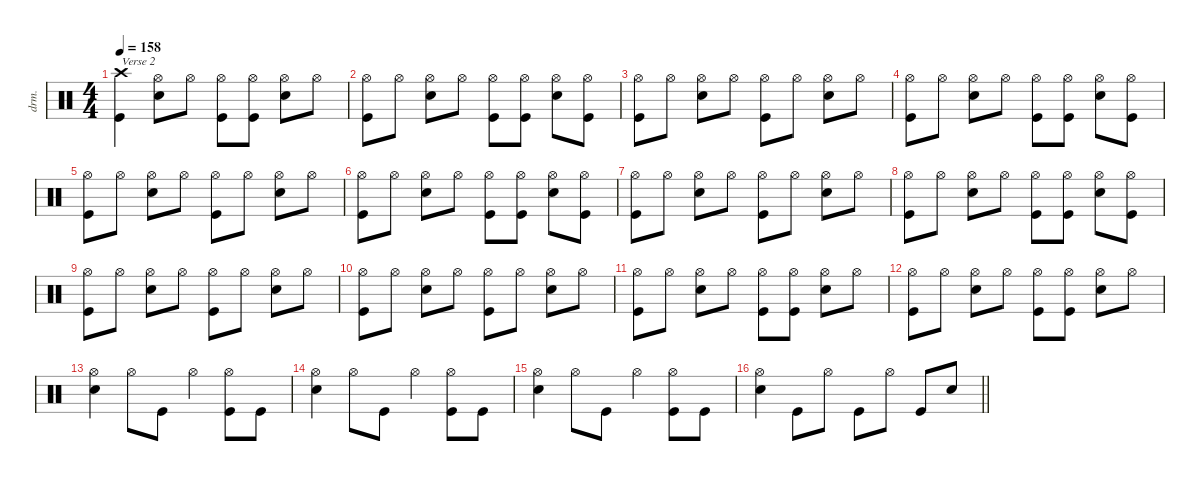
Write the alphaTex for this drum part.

\defaultSystemsLayout 4
\hideDynamics
\bracketExtendMode nobrackets
\otherSystemsTrackNameOrientation horizontal
\track ("Menza" "drm.") {instrument percussion}
\staff {score}
\articulation defaults
\ts (4 4)
\tempo 158
\clef neutral
\ks c
("Crash high (hit)" "Kick (hit)").4{txt "Verse 2" dy f beam Down} ("Hi-Hat (open)" "Snare (hit) 2").8{beam Down} "Hi-Hat (open)".8{beam Down} ("Hi-Hat (open)" "Kick (hit)").8{beam Down} ("Hi-Hat (open)" "Kick (hit)").8{beam Down} ("Hi-Hat (open)" "Snare (hit) 2").8{beam Down} "Hi-Hat (open)".8{beam Down} |
("Hi-Hat (open)" "Kick (hit)").8{beam Down} "Hi-Hat (open)".8{beam Down} ("Hi-Hat (open)" "Snare (hit) 2").8{beam Down} "Hi-Hat (open)".8{beam Down} ("Hi-Hat (open)" "Kick (hit)").8{beam Down} ("Hi-Hat (open)" "Kick (hit)").8{beam Down} ("Hi-Hat (open)" "Snare (hit) 2").8{beam Down} ("Hi-Hat (open)" "Kick (hit)").8{beam Down} |
("Hi-Hat (open)" "Kick (hit)").8{beam Down} "Hi-Hat (open)".8{beam Down} ("Hi-Hat (open)" "Snare (hit) 2").8{beam Down} "Hi-Hat (open)".8{beam Down} ("Hi-Hat (open)" "Kick (hit)").8{beam Down} "Hi-Hat (open)".8{beam Down} ("Hi-Hat (open)" "Snare (hit) 2").8{beam Down} "Hi-Hat (open)".8{beam Down} |
("Hi-Hat (open)" "Kick (hit)").8{beam Down} "Hi-Hat (open)".8{beam Down} ("Hi-Hat (open)" "Snare (hit) 2").8{beam Down} "Hi-Hat (open)".8{beam Down} ("Hi-Hat (open)" "Kick (hit)").8{beam Down} ("Hi-Hat (open)" "Kick (hit)").8{beam Down} ("Hi-Hat (open)" "Snare (hit) 2").8{beam Down} ("Hi-Hat (open)" "Kick (hit)").8{beam Down} |
("Hi-Hat (open)" "Kick (hit)").8{beam Down} "Hi-Hat (open)".8{beam Down} ("Hi-Hat (open)" "Snare (hit) 2").8{beam Down} "Hi-Hat (open)".8{beam Down} ("Hi-Hat (open)" "Kick (hit)").8{beam Down} "Hi-Hat (open)".8{beam Down} ("Hi-Hat (open)" "Snare (hit) 2").8{beam Down} "Hi-Hat (open)".8{beam Down} |
("Hi-Hat (open)" "Kick (hit)").8{beam Down} "Hi-Hat (open)".8{beam Down} ("Hi-Hat (open)" "Snare (hit) 2").8{beam Down} "Hi-Hat (open)".8{beam Down} ("Hi-Hat (open)" "Kick (hit)").8{beam Down} ("Hi-Hat (open)" "Kick (hit)").8{beam Down} ("Hi-Hat (open)" "Snare (hit) 2").8{beam Down} ("Hi-Hat (open)" "Kick (hit)").8{beam Down} |
("Hi-Hat (open)" "Kick (hit)").8{beam Down} "Hi-Hat (open)".8{beam Down} ("Hi-Hat (open)" "Snare (hit) 2").8{beam Down} "Hi-Hat (open)".8{beam Down} ("Hi-Hat (open)" "Kick (hit)").8{beam Down} "Hi-Hat (open)".8{beam Down} ("Hi-Hat (open)" "Snare (hit) 2").8{beam Down} "Hi-Hat (open)".8{beam Down} |
("Hi-Hat (open)" "Kick (hit)").8{beam Down} "Hi-Hat (open)".8{beam Down} ("Hi-Hat (open)" "Snare (hit) 2").8{beam Down} "Hi-Hat (open)".8{beam Down} ("Hi-Hat (open)" "Kick (hit)").8{beam Down} ("Hi-Hat (open)" "Kick (hit)").8{beam Down} ("Hi-Hat (open)" "Snare (hit) 2").8{beam Down} ("Hi-Hat (open)" "Kick (hit)").8{beam Down} |
("Hi-Hat (open)" "Kick (hit)").8{beam Down} "Hi-Hat (open)".8{beam Down} ("Hi-Hat (open)" "Snare (hit) 2").8{beam Down} "Hi-Hat (open)".8{beam Down} ("Hi-Hat (open)" "Kick (hit)").8{beam Down} "Hi-Hat (open)".8{beam Down} ("Hi-Hat (open)" "Snare (hit) 2").8{beam Down} "Hi-Hat (open)".8{beam Down} |
("Hi-Hat (open)" "Kick (hit)").8{beam Down} "Hi-Hat (open)".8{beam Down} ("Hi-Hat (open)" "Snare (hit) 2").8{beam Down} "Hi-Hat (open)".8{beam Down} ("Hi-Hat (open)" "Kick (hit)").8{beam Down} "Hi-Hat (open)".8{beam Down} ("Hi-Hat (open)" "Snare (hit) 2").8{beam Down} "Hi-Hat (open)".8{beam Down} |
("Hi-Hat (open)" "Kick (hit)").8{beam Down} "Hi-Hat (open)".8{beam Down} ("Hi-Hat (open)" "Snare (hit) 2").8{beam Down} "Hi-Hat (open)".8{beam Down} ("Hi-Hat (open)" "Kick (hit)").8{beam Down} ("Hi-Hat (open)" "Kick (hit)").8{beam Down} ("Hi-Hat (open)" "Snare (hit) 2").8{beam Down} "Hi-Hat (open)".8{beam Down} |
("Hi-Hat (open)" "Kick (hit)").8{beam Down} "Hi-Hat (open)".8{beam Down} ("Hi-Hat (open)" "Snare (hit) 2").8{beam Down} "Hi-Hat (open)".8{beam Down} ("Hi-Hat (open)" "Kick (hit)").8{beam Down} ("Hi-Hat (open)" "Kick (hit)").8{beam Down} ("Hi-Hat (open)" "Snare (hit) 2").8{beam Down} "Hi-Hat (open)".8{beam Down} |
("Hi-Hat (open)" "Snare (hit) 2").4{beam Down} "Hi-Hat (open)".8{beam Down} "Kick (hit)".8{beam Down} "Hi-Hat (open)".4{beam Down} ("Hi-Hat (open)" "Kick (hit)").8{beam Down} "Kick (hit)".8{beam Down} |
("Hi-Hat (open)" "Snare (hit) 2").4{beam Down} "Hi-Hat (open)".8{beam Down} "Kick (hit)".8{beam Down} "Hi-Hat (open)".4{beam Down} ("Hi-Hat (open)" "Kick (hit)").8{beam Down} "Kick (hit)".8{beam Down} |
("Hi-Hat (open)" "Snare (hit) 2").4{beam Down} "Hi-Hat (open)".8{beam Down} "Kick (hit)".8{beam Down} "Hi-Hat (open)".4{beam Down} ("Hi-Hat (open)" "Kick (hit)").8{beam Down} "Kick (hit)".8{beam Down} |
\barLineRight lightlight
("Hi-Hat (open)" "Snare (hit) 2").4{beam Down} "Kick (hit)".8{beam Down} "Hi-Hat (open)".8{beam Down} "Kick (hit)".8{beam Down} "Hi-Hat (open)".8{beam Down} "Kick (hit)".8{beam Up} "Snare (hit) 2".8{beam Up}
